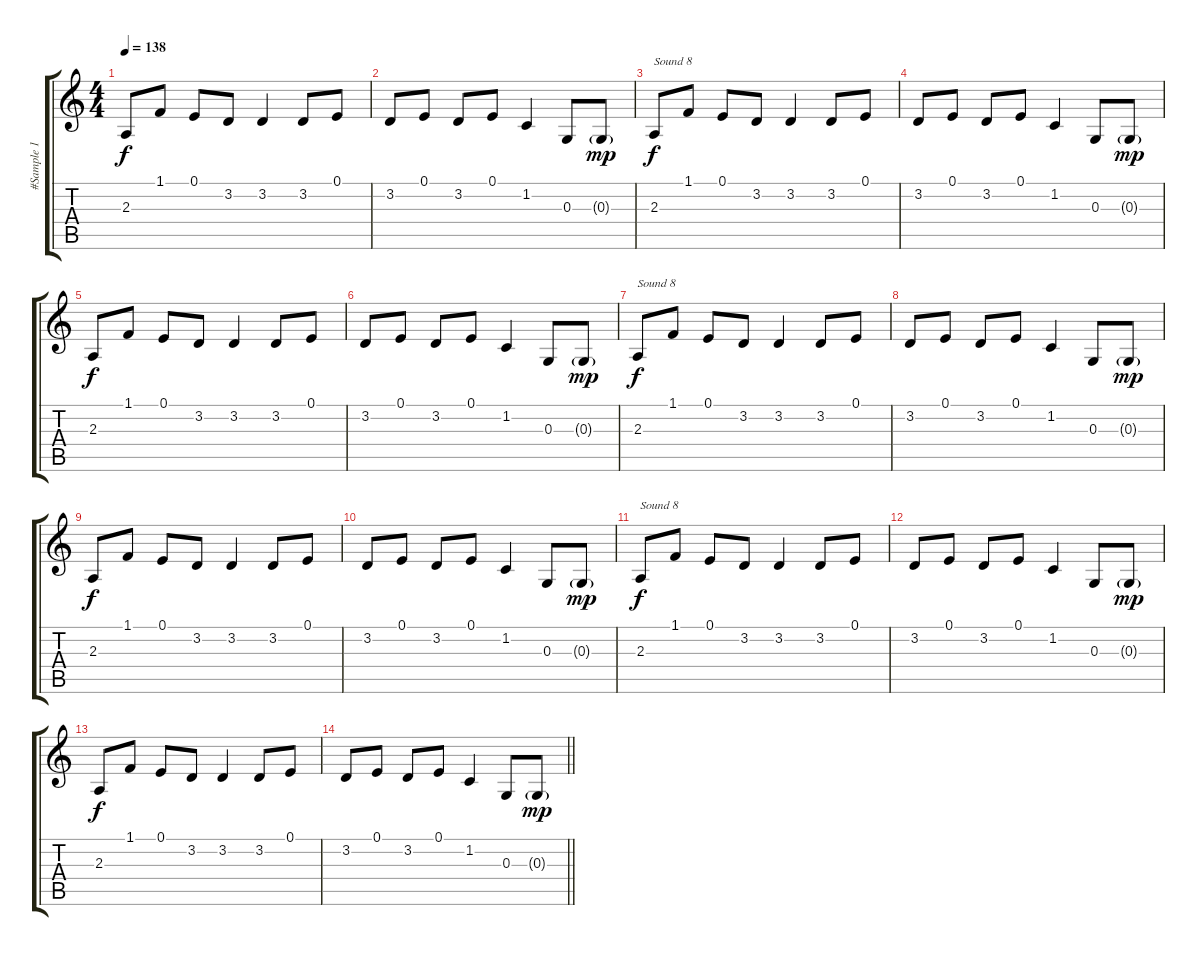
\track ("#Sample 1" "#Sample 1") {instrument rockorgan}
\staff {score tabs}
\tuning (E4 B3 G3 D3 A2 D2) {hide}
\ts (4 4)
\tempo 138
\clef g2
\ks c
2.3.8{dy f} 1.1.8 0.1.8 3.2.8 3.2.4 3.2.8 0.1.8 |
3.2.8 0.1.8 3.2.8 0.1.8 1.2.4 0.3.8 0.3{g}.8{dy mp} |
2.3.8{txt "Sound 8" dy f volume 8} 1.1.8 0.1.8 3.2.8 3.2.4 3.2.8 0.1.8 |
3.2.8 0.1.8 3.2.8 0.1.8 1.2.4 0.3.8 0.3{g}.8{dy mp} |
2.3.8{dy f} 1.1.8 0.1.8 3.2.8 3.2.4 3.2.8 0.1.8 |
3.2.8 0.1.8 3.2.8 0.1.8 1.2.4 0.3.8 0.3{g}.8{dy mp} |
2.3.8{txt "Sound 8" dy f volume 8} 1.1.8 0.1.8 3.2.8 3.2.4 3.2.8 0.1.8 |
3.2.8 0.1.8 3.2.8 0.1.8 1.2.4 0.3.8 0.3{g}.8{dy mp} |
2.3.8{dy f} 1.1.8 0.1.8 3.2.8 3.2.4 3.2.8 0.1.8 |
3.2.8 0.1.8 3.2.8 0.1.8 1.2.4 0.3.8 0.3{g}.8{dy mp} |
2.3.8{txt "Sound 8" dy f volume 8} 1.1.8 0.1.8 3.2.8 3.2.4 3.2.8 0.1.8 |
3.2.8 0.1.8 3.2.8 0.1.8 1.2.4 0.3.8 0.3{g}.8{dy mp} |
2.3.8{dy f} 1.1.8 0.1.8 3.2.8 3.2.4 3.2.8 0.1.8 |
\barLineRight lightlight
3.2.8 0.1.8 3.2.8 0.1.8 1.2.4 0.3.8 0.3{g}.8{dy mp}
